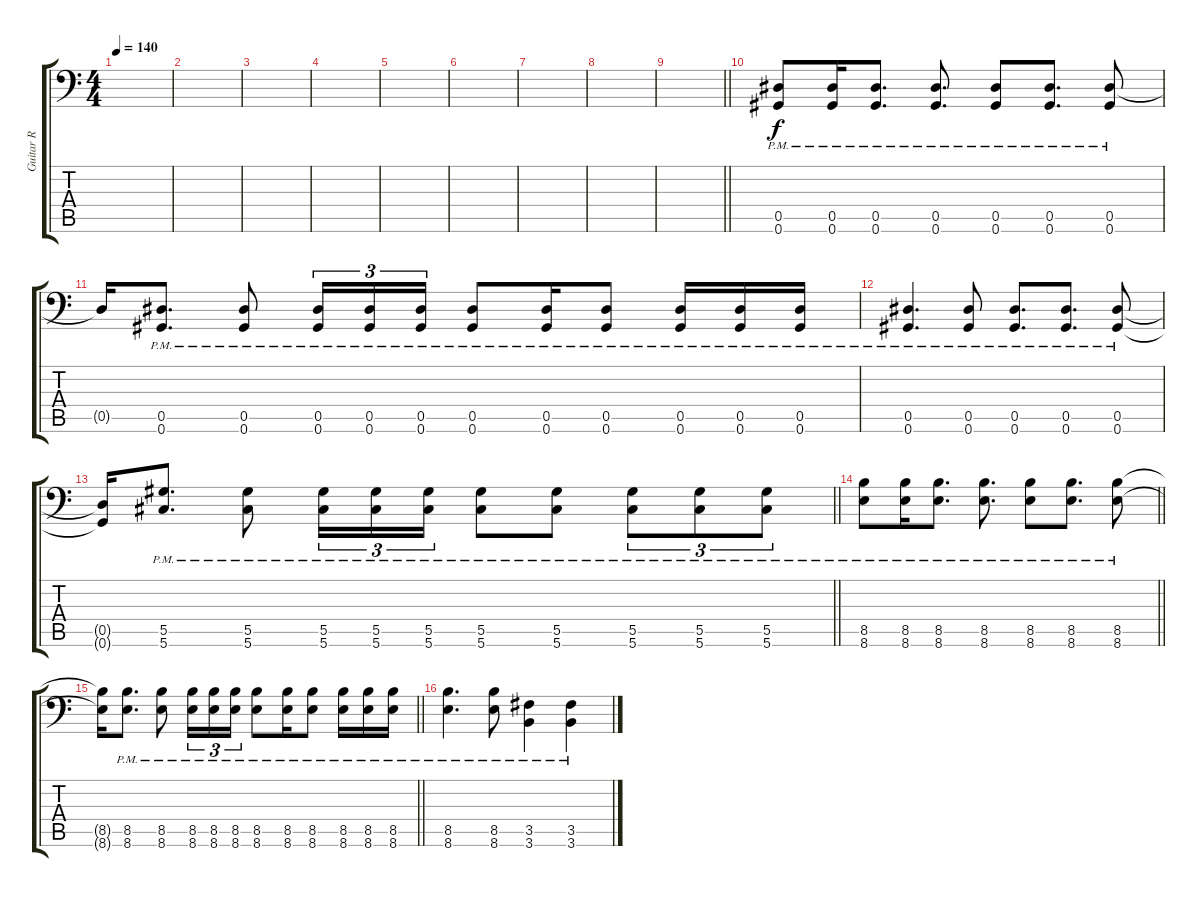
\track ("Guitar R" "Guitar R") {instrument distortionguitar}
\staff {score tabs}
\tuning (Bb3 F3 Db3 Ab2 Eb2 Ab1) {hide}
\ts (4 4)
\tempo 140
\clef f4
\ks c
|
|
|
|
|
|
|
|
\barLineRight lightlight
|
(0.5{pm} 0.6{pm}).8{volume 16 balance 8} (0.5{pm} 0.6{pm}).16 (0.5{pm} 0.6{pm}).8{d} (0.5{pm} 0.6{pm}).8{d} (0.5{pm} 0.6{pm}).8 (0.5{pm} 0.6{pm}).8{d} (0.5{pm} 0.6{pm}).8 |
0.5{t}.16 (0.5{pm} 0.6{pm}).8{d} (0.5{pm} 0.6{pm}).8 (0.5{pm} 0.6{pm}).16{tu (3 2)} (0.5{pm} 0.6{pm}).16{tu (3 2)} (0.5{pm} 0.6{pm}).16{tu (3 2)} (0.5{pm} 0.6{pm}).8 (0.5{pm} 0.6{pm}).16 (0.5{pm} 0.6{pm}).8 (0.5{pm} 0.6{pm}).16 (0.5{pm} 0.6{pm}).16 (0.5{pm} 0.6{pm}).16 |
(0.5{pm} 0.6{pm}).4{d} (0.5{pm} 0.6{pm}).8 (0.5{pm} 0.6{pm}).8{d} (0.5{pm} 0.6{pm}).8{d} (0.5{pm} 0.6{pm}).8 |
\barLineRight lightlight
(0.5{t} 0.6{t}).16 (5.5{pm} 5.6{pm}).8{d} (5.5{pm} 5.6{pm}).8 (5.5{pm} 5.6{pm}).16{tu (3 2)} (5.5{pm} 5.6{pm}).16{tu (3 2)} (5.5{pm} 5.6{pm}).16{tu (3 2)} (5.5{pm} 5.6{pm}).8 (5.5{pm} 5.6{pm}).8 (5.5{pm} 5.6{pm}).8{tu (3 2)} (5.5{pm} 5.6{pm}).8{tu (3 2)} (5.5{pm} 5.6{pm}).8{tu (3 2)} |
\barLineRight lightlight
(8.5{pm} 8.6{pm}).8 (8.5{pm} 8.6{pm}).16 (8.5{pm} 8.6{pm}).8{d} (8.5{pm} 8.6{pm}).8{d} (8.5{pm} 8.6{pm}).8 (8.5{pm} 8.6{pm}).8{d} (8.5{pm} 8.6{pm}).8 |
\barLineRight lightlight
(8.5{t} 8.6{t}).16 (8.5{pm} 8.6{pm}).8{d} (8.5{pm} 8.6{pm}).8 (8.5{pm} 8.6{pm}).16{tu (3 2)} (8.5{pm} 8.6{pm}).16{tu (3 2)} (8.5{pm} 8.6{pm}).16{tu (3 2)} (8.5{pm} 8.6{pm}).8 (8.5{pm} 8.6{pm}).16 (8.5{pm} 8.6{pm}).8 (8.5{pm} 8.6{pm}).16 (8.5{pm} 8.6{pm}).16 (8.5{pm} 8.6{pm}).16 |
(8.5{pm} 8.6{pm}).4{d} (8.5{pm} 8.6{pm}).8 (3.5{pm} 3.6{pm}).4 (3.5{pm} 3.6{pm}).4
